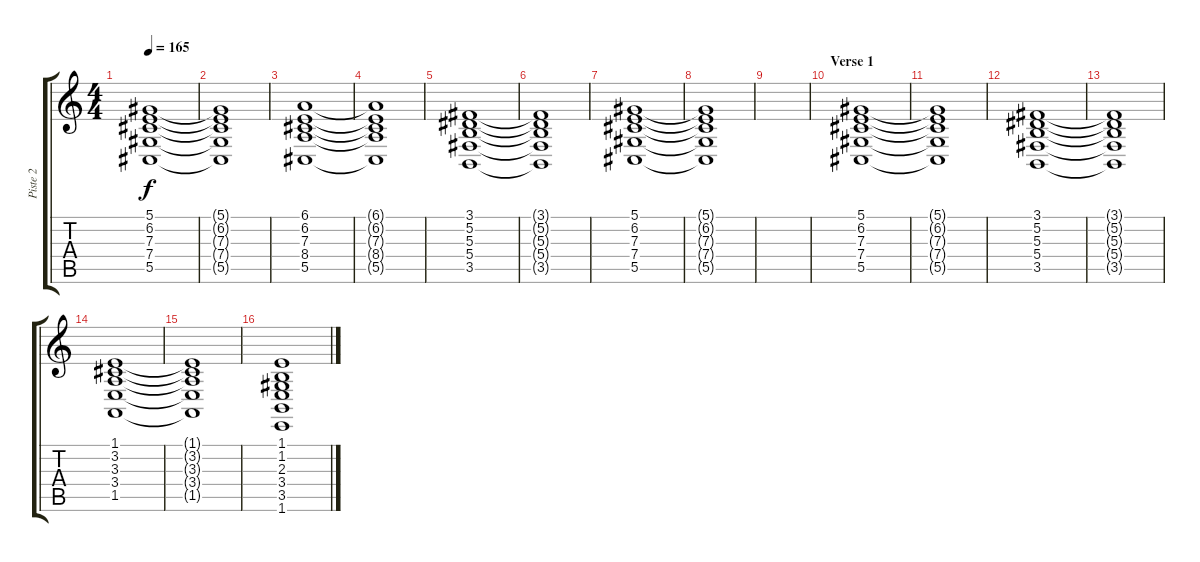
\track ("Piste 2" "Piste 2") {instrument stringensemble1}
\staff {score tabs}
\tuning (Eb4 Bb3 Gb3 Db3 Ab2 Eb2) {hide}
\ts (4 4)
\tempo 165
\clef g2
\ks c
(5.1 6.2 7.3 7.4 5.5).1{dy f} |
(5.1{t} 6.2{t} 7.3{t} 7.4{t} 5.5{t}).1 |
(6.1 6.2 7.3 8.4 5.5).1 |
(6.1{t} 6.2{t} 7.3{t} 8.4{t} 5.5{t}).1 |
(3.1 5.2 5.3 5.4 3.5).1 |
(3.1{t} 5.2{t} 5.3{t} 5.4{t} 3.5{t}).1 |
(5.1 6.2 7.3 7.4 5.5).1 |
(5.1{t} 6.2{t} 7.3{t} 7.4{t} 5.5{t}).1 |
|
\section ("" "Verse 1")
(5.1 6.2 7.3 7.4 5.5).1 |
(5.1{t} 6.2{t} 7.3{t} 7.4{t} 5.5{t}).1 |
(3.1 5.2 5.3 5.4 3.5).1 |
(3.1{t} 5.2{t} 5.3{t} 5.4{t} 3.5{t}).1 |
(1.1 3.2 3.3 3.4 1.5).1 |
(1.1{t} 3.2{t} 3.3{t} 3.4{t} 1.5{t}).1 |
(1.1 1.2 2.3 3.4 3.5 1.6).1
